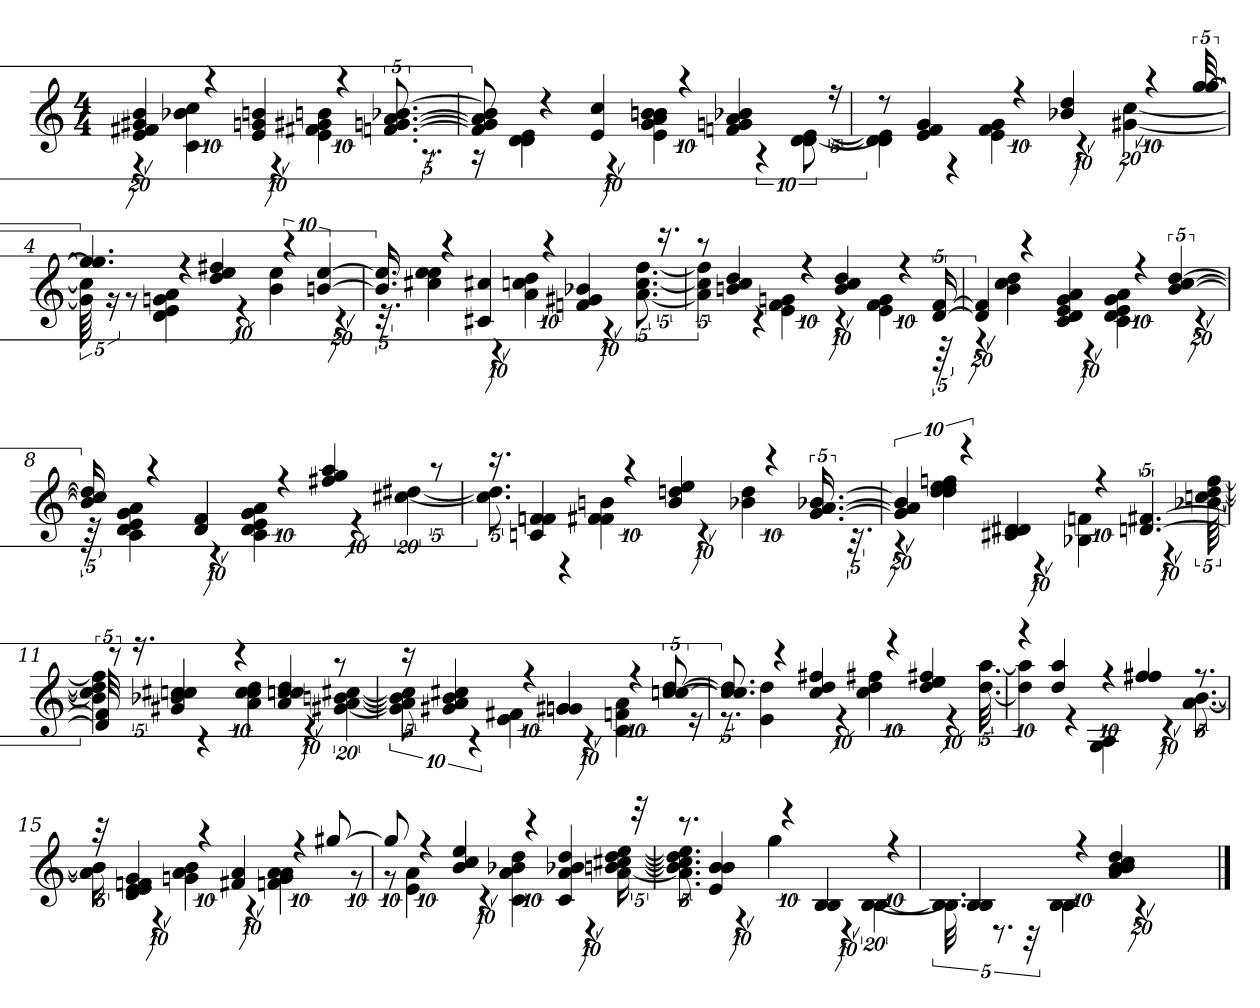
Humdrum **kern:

**kern
*part1
*staff1
*clefG2
*M4/4
=1
*^
4b 4g#X 4f#X 4e	80%17r
.	4c 4cc 4b-X
40%7r	.
4b 4gn 4e	.
.	40%7r
.	4bn 4g#X 4f#X 4e
40%7r	.
[10.b-X [10.a [10.g [10.fn	.
.	40%3.r
=2	=2
10b-] 10a] 10g] 10f]	16r
.	4d 4e 4d
40%7r	.
4e 4cc	.
.	40%7r
.	4bn 4a 4bn 4g 4e
40%7r	.
4b-X 4a 4gn 4fn	.
.	40%7r
.	[80%7d [80%7e [80%7d
20r	.
=3	=3
8r	80%13d] 80%13e] 80%13d]
4e 4f 4g	.
.	40%7r
.	4e 4f 4g
40%7r	.
4b-X 4dd	.
.	40%7r
.	[80%19cc [80%19g#X
40%7r	.
[40gg [40gg	.
=4	=4
20%3.gg] 20%3.gg]	80cc] 80g#]
.	20r
.	8r
.	4a 4gn 4e 4d
40%7r	.
4ff#X 4ee 4dd	.
.	40%7r
.	4b 4ee
40%7r	.
[40%7bn [40%7ee	.
.	80%11r
=5	=5
20.b] 20.ee]	40.r
.	4cc#X 4ee 4ee
40%7r	.
4cc#X 4c#X	.
.	40%7r
.	4a 4dd 4ccn
40%7r	.
4b-X 4g#X 4fn	.
.	40%7r
.	[40%3.ff [40%3.cc [40%3.a
20.r	.
=6	=6
10r	80%11ff] 80%11cc] 80%11a]
4bn 4cc 4dd	.
.	40%7r
.	4e 4gn 4f
40%7r	.
4b 4cc 4dd	.
.	40%7r
.	4e 4g 4f
40%7r	.
[20d [20f	.
.	80r
=7	=7
5d] 5f]	80%13r
.	4b 4cc 4dd
40%7r	.
4a 4g 4e 4d 4c	.
.	40%7r
.	4a 4g 4e 4d 4c
40%7r	.
[5b [5cc [5dd	.
.	80%13r
=8	=8
20b] 20cc] 20dd]	80r
.	4a 4g 4e 4d 4c
40%7r	.
4d 4f	.
.	40%7r
.	4a 4g 4e 4d 4c
40%7r	.
4aa 4gg 4ff#X	.
.	40%7r
.	[80%11dd#X [80%11cc#X
10r	.
=9	=9
20.r	40%3.dd#] 40%3.cc#]
4fn 4fn 4cn	.
.	40%7r
.	4bn 4f#X 4f#X
40%7r	.
4b 4ddn 4ee	.
.	40%7r
.	4dd 4b-X
40%7r	.
[20.a [20.b-X [20.g	.
.	40.r
=10	=10
40%7a] 40%7b-] 40%7g]	80%11r
.	4ffn 4ee 4dd 4ee 4dd
40%7r	.
4d#X 4d#X 4c#X	.
.	40%7r
.	4fn 4B-X
40%7r	.
[20%3.f#X [20%3.dn	.
.	40%7r
.	[80ccn [80b-X [80ff [80dd
=11	=11
40f#] 40d]	80%19cc] 80%19b-] 80%19ff] 80%19dd]
10r	.
20.r	.
4cc#X 4cc 4b-X 4g#X	.
.	40%7r
.	4cc 4dd 4cc 4a
40%7r	.
4ccn 4dd 4ccn 4a	.
.	40%7r
.	[80%13cc#X [80%13bn [80%13a [80%13g#X
8r	.
=12	=12
20r	80%7cc#] 80%7b] 80%7a] 80%7g#]
4cc#X 4b 4a 4g#X	.
.	40%7r
.	4f#X 4e
40%7r	.
4gn 4gn 4g#	.
.	40%7r
.	4c 4a 4fn
40%7r	.
[10ccn [10ccn [10dd	.
.	16r
=13	=13
10.cc] 10.cc] 10.dd]	40%3.r
.	4e 4dd
40%7r	.
4cc 4ff#X 4dd	.
.	40%7r
.	4cc 4ff#X 4dd
40%7r	.
4ee 4ff#X 4dd	.
.	40%7r
.	[40.aa [40.dd
=14	=14
40%7r	80%17aa] 80%17dd]
4aa 4dd	.
.	40%7r
.	4A 4G
40%7r	.
4ff#X 4ff#X 4ff#X	.
.	40%7r
.	[8.b [8.a
10.r	.
=15	=15
40r	16b] 16a]
4g 4e 4fn 4e 4d	.
.	40%7r
.	4gn 4b 4a
40%7r	.
4a 4f#X	.
.	40%7r
.	4a 4a 4g 4fn
40%7r	.
[8gg#X	.
.	80%7r
=16	=16
8gg#]	80%7r
.	4e 4a
40%7r	.
4ee 4b 4cc	.
.	40%7r
.	4dd 4c 4b-X 4a
40%7r	.
4dd 4c 4b-X 4a	.
.	40%7r
.	[16a [16bn [16cc#X [16dd [16ee
40r	.
=17	=17
10.r	8.a] 8.b] 8.cc#] 8.dd] 8.ee]
4e 4b 4b	.
.	40%7r
.	4gg
40%7r	.
4B 4B	.
.	40%7r
.	[80%17B [80%17B
40%7r	.
=18	=18
4B 4B	40.B] 40.B]
.	10.r
.	40r
.	4B 4B
40%7r	.
4b 4a 4b 4cc 4dd	.
.	80%17r
40%13ryy	40%13ryy
*v	*v
==
*-
